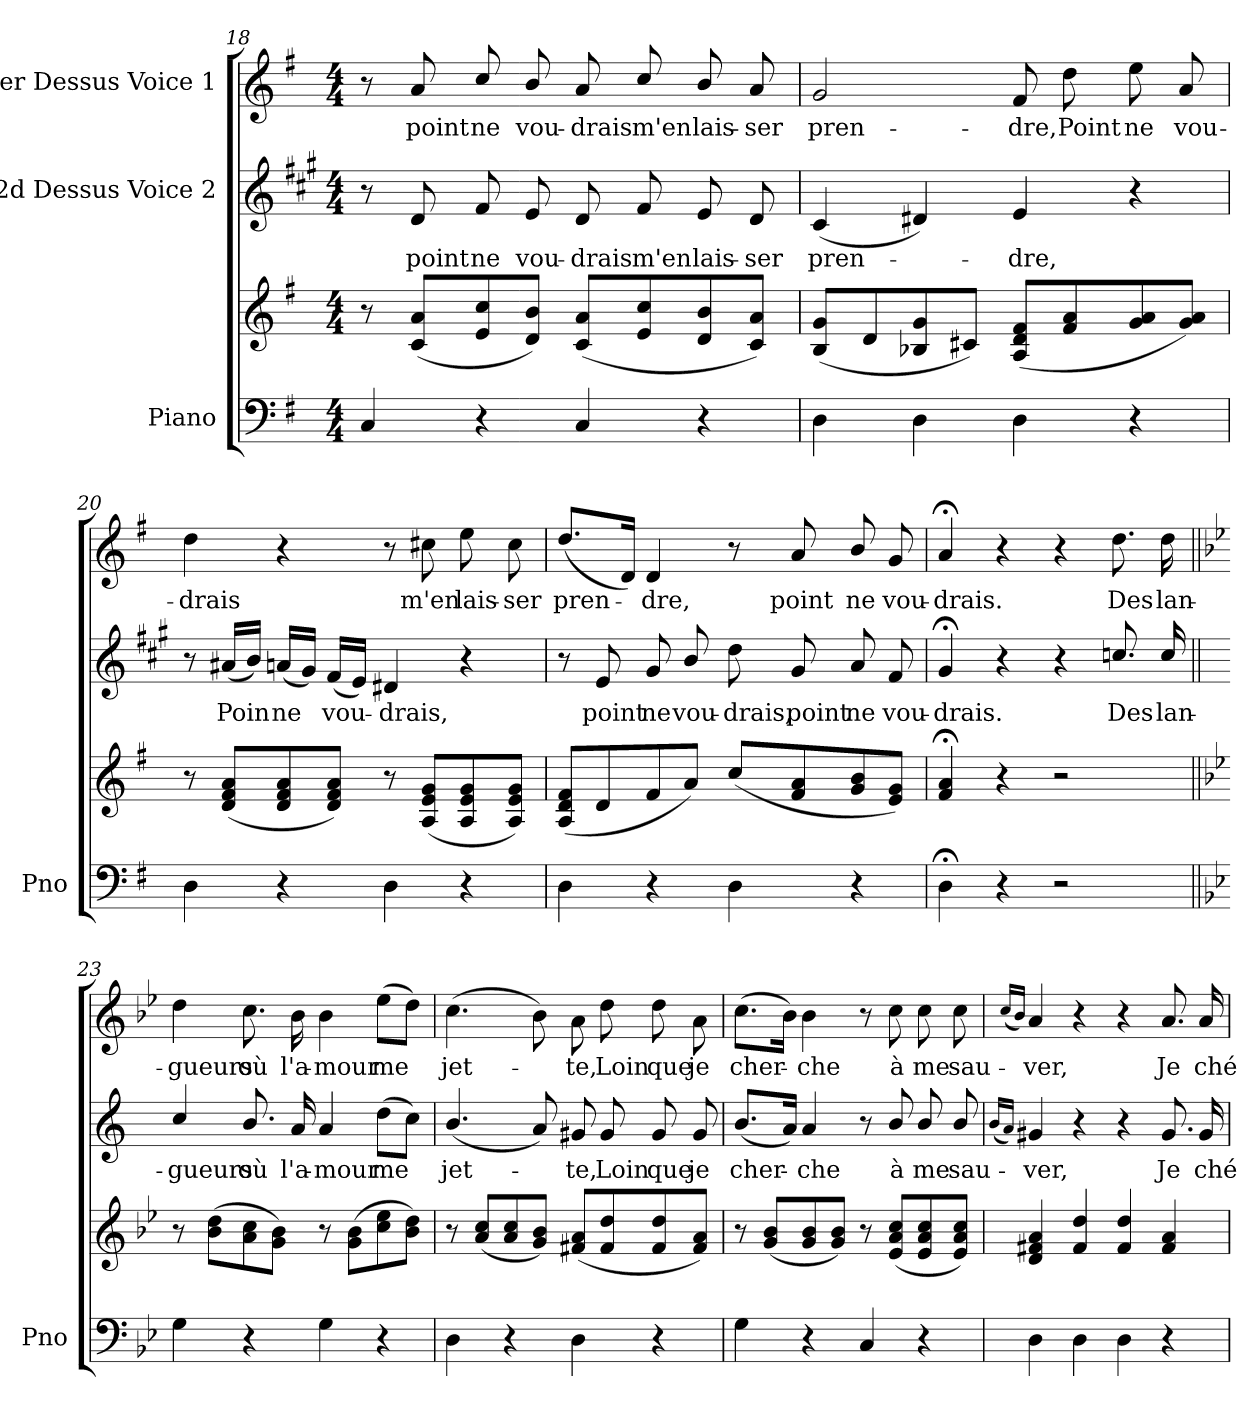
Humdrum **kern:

**kern	**kern	**kern	**text	**kern	**text
*part3	*part3	*part2	*part2	*part1	*part1
*staff4	*staff3	*staff2	*staff2	*staff1	*staff1
*I"Piano	*	*I"2d Dessus Voice 2	*	*I"1er Dessus Voice 1	*
*I'Pno	*	*	*	*	*
!!LO:PB:g=z
*clefF4	*clefG2	*clefG2	*	*clefG2	*
*	*	*ITrd1c2	*	*	*
*k[f#]	*k[f#]	*k[f#]	*	*k[f#]	*
*M4/4	*M4/4	*M4/4	*	*M4/4	*
=18	=18	=18	=18	=18	=18
4C/	8r	8r	.	8r	.
!	!	!	!LO:LY:b	!	!LO:LY:b
.	(8c/ 8a/L	8c/	point	8a/	point
!	!	!	!LO:LY:b	!	!LO:LY:b
4r	8e/ 8cc/	8e/	ne	8cc/	ne
!	!	!	!LO:LY:b	!	!LO:LY:b
.	8d/ 8b/J)	8d/	vou-	8b/	vou-
!	!	!	!LO:LY:b	!	!LO:LY:b
4C/	(8c/ 8a/L	8c/	-drais	8a/	-drais
!	!	!	!LO:LY:b	!	!LO:LY:b
.	8e/ 8cc/	8e/	m'en	8cc/	m'en
!	!	!	!LO:LY:b	!	!LO:LY:b
4r	8d/ 8b/	8d/	lais-	8b/	lais-
!	!	!	!LO:LY:b	!	!LO:LY:b
.	8c/ 8a/J)	8c/	-ser	8a/	-ser
=19	=19	=19	=19	=19	=19
!	!	!	!LO:LY:b	!	!LO:LY:b
4D\	(8B/ 8g/L	(4B/	pren-	2g/	pren-
.	8d/	.	.	.	.
4D\	8B-X/ 8g/	4c#X/)	.	.	.
.	8c#X/J)	.	.	.	.
!	!	!	!LO:LY:b	!	!LO:LY:b
4D\	(8A/ 8d/ 8f#/L	4d/	-dre,	8f#/	-dre,
!	!	!	!	!	!LO:LY:b
.	8f#/ 8a/	.	.	8dd\	Point
!	!	!	!	!	!LO:LY:b
4r	8g/ 8a/	4r	.	8ee\	ne
!	!	!	!	!	!LO:LY:b
.	8g/ 8a/J)	.	.	8a/	vou-
=20	=20	=20	=20	=20	=20
!	!	!	!	!	!LO:LY:b
4D\	8r	8r	.	4dd\	-drais
!	!	!	!LO:LY:b	!	!
.	(8d/ 8f#/ 8a/L	(16g#X/LL	Poin	.	.
.	.	16a/JJ)	.	.	.
!	!	!	!LO:LY:b	!	!
4r	8d/ 8f#/ 8a/	(16gn/LL	ne	4r	.
.	.	16f#/JJ)	.	.	.
!	!	!	!LO:LY:b	!	!
.	8d/ 8f#/ 8a/J)	(16e/LL	vou-	.	.
.	.	16d/JJ)	.	.	.
!	!	!	!LO:LY:b	!	!
4D\	8r	4c#X/	-drais,	8r	.
!	!	!	!	!	!LO:LY:b
.	(8A/ 8e/ 8g/L	.	.	8cc#X\	m'en
!	!	!	!	!	!LO:LY:b
4r	8A/ 8e/ 8g/	4r	.	8ee\	lais-
!	!	!	!	!	!LO:LY:b
.	8A/ 8e/ 8g/J)	.	.	8cc#\	-ser
!!LO:LB:g=z
=21	=21	=21	=21	=21	=21
!	!	!	!	!	!LO:LY:b
4D\	(8A/ 8d/ 8f#/L	8r	.	(8.dd/L	pren-
!	!	!	!LO:LY:b	!	!
.	8d/	8d/	point	.	.
.	.	.	.	16d/Jk)	.
!	!	!	!LO:LY:b	!	!LO:LY:b
4r	8f#/	8f#/	ne	4d/	-dre,
!	!	!	!LO:LY:b	!	!
.	8a/J)	8a/	vou-	.	.
!	!	!	!LO:LY:b	!	!
4D\	(8cc/L	8cc\	-drais,	8r	.
!	!	!	!LO:LY:b	!	!LO:LY:b
.	8f#/ 8a/	8f#/	point	8a/	point
!	!	!	!LO:LY:b	!	!LO:LY:b
4r	8g/ 8b/	8g/	ne	8b/	ne
!	!	!	!LO:LY:b	!	!LO:LY:b
.	8e/ 8g/J)	8e/	vou-	8g/	vou-
=22	=22	=22	=22	=22	=22
!	!	!	!LO:LY:b	!	!LO:LY:b
4D;<\	4f#/;< 4a/;<	4f#;</	-drais.	4a;</	-drais.
4r	4r	4r	.	4r	.
2r	2r	4r	.	4r	.
!	!	!	!LO:LY:b	!	!LO:LY:b
.	.	8.b-X/	Des	8.dd\	Des
!	!	!	!LO:LY:b	!	!LO:LY:b
.	.	16b-/	lan-	16dd\	lan-
=23||	=23||	=23||	=23||	=23||	=23||
*k[b-e-]	*k[b-e-]	*k[b-e-]	*	*k[b-e-]	*
!	!	!	!LO:LY:b	!	!LO:LY:b
4G\	8r	4b-/	-gueurs	4dd\	-gueurs
.	(8b-\ 8dd\L	.	.	.	.
!	!	!	!LO:LY:b	!	!LO:LY:b
4r	8a\ 8cc\	8.a/	où	8.cc\	où
.	8g\ 8b-\J)	.	.	.	.
!	!	!	!LO:LY:b	!	!LO:LY:b
.	.	16g/	l'a-	16b-\	l'a-
!	!	!	!LO:LY:b	!	!LO:LY:b
4G\	8r	4g/	-mour	4b-\	-mour
.	(8g\ 8b-\L	.	.	.	.
!	!	!	!LO:LY:b	!	!LO:LY:b
4r	8cc\ 8ee-\	(8cc\L	me	(8ee-\L	me
.	8b-\ 8dd\J)	8b-\J)	.	8dd\J)	.
!!LO:LB:g=z
=24	=24	=24	=24	=24	=24
!	!	!	!LO:LY:b	!	!LO:LY:b
4D\	8r	(4.a/	jet-	(4.cc\	jet-
.	(8a/ 8cc/L	.	.	.	.
4r	8a/ 8cc/	.	.	.	.
.	8g/ 8b-/J)	8g/)	.	8b-\)	.
!	!	!	!LO:LY:b	!	!LO:LY:b
4D\	(8f#X/ 8a/L	8f#X/	-te,	8a\	-te,
!	!	!	!LO:LY:b	!	!LO:LY:b
.	8f#/ 8dd/	8f#/	Loin	8dd\	Loin
!	!	!	!LO:LY:b	!	!LO:LY:b
4r	8f#/ 8dd/	8f#/	que	8dd\	que
!	!	!	!LO:LY:b	!	!LO:LY:b
.	8f#/ 8a/J)	8f#/	je	8a\	je
=25	=25	=25	=25	=25	=25
!	!	!	!LO:LY:b	!	!LO:LY:b
4G\	8r	(8.a/L	cher-	(8.cc\L	cher-
.	(8g/ 8b-/L	.	.	.	.
.	.	16g/Jk)	.	16b-\Jk)	.
!	!	!	!LO:LY:b	!	!LO:LY:b
4r	8g/ 8b-/	4g/	-che	4b-\	-che
.	8g/ 8b-/J)	.	.	.	.
4C/	8r	8r	.	8r	.
!	!	!	!LO:LY:b	!	!LO:LY:b
.	(8e-/ 8a/ 8cc/L	8a/	à	8cc\	à
!	!	!	!LO:LY:b	!	!LO:LY:b
4r	8e-/ 8a/ 8cc/	8a/	me	8cc\	me
!	!	!	!LO:LY:b	!	!LO:LY:b
.	8e-/ 8a/ 8cc/J)	8a/	sau-	8cc\	sau-
=26	=26	=26	=26	=26	=26
.	.	(16qa/LL	.	(16qcc/LL	.
.	.	16qg/JJ)	.	16qb-/JJ)	.
!	!	!	!LO:LY:b	!	!LO:LY:b
4D\	4d/ 4f#X/ 4a/	4f#X/	-ver,	4a/	-ver,
4D\	4f#/ 4dd/	4r	.	4r	.
4D\	4f#/ 4dd/	4r	.	4r	.
!	!	!	!LO:LY:b	!	!LO:LY:b
4r	4f#/ 4a/	8.f#/	Je	8.a/	Je
!	!	!	!LO:LY:b	!	!LO:LY:b
.	.	16f#/	ché	16a/	ché
=	=	=	=	=	=
*-	*-	*-	*-	*-	*-
